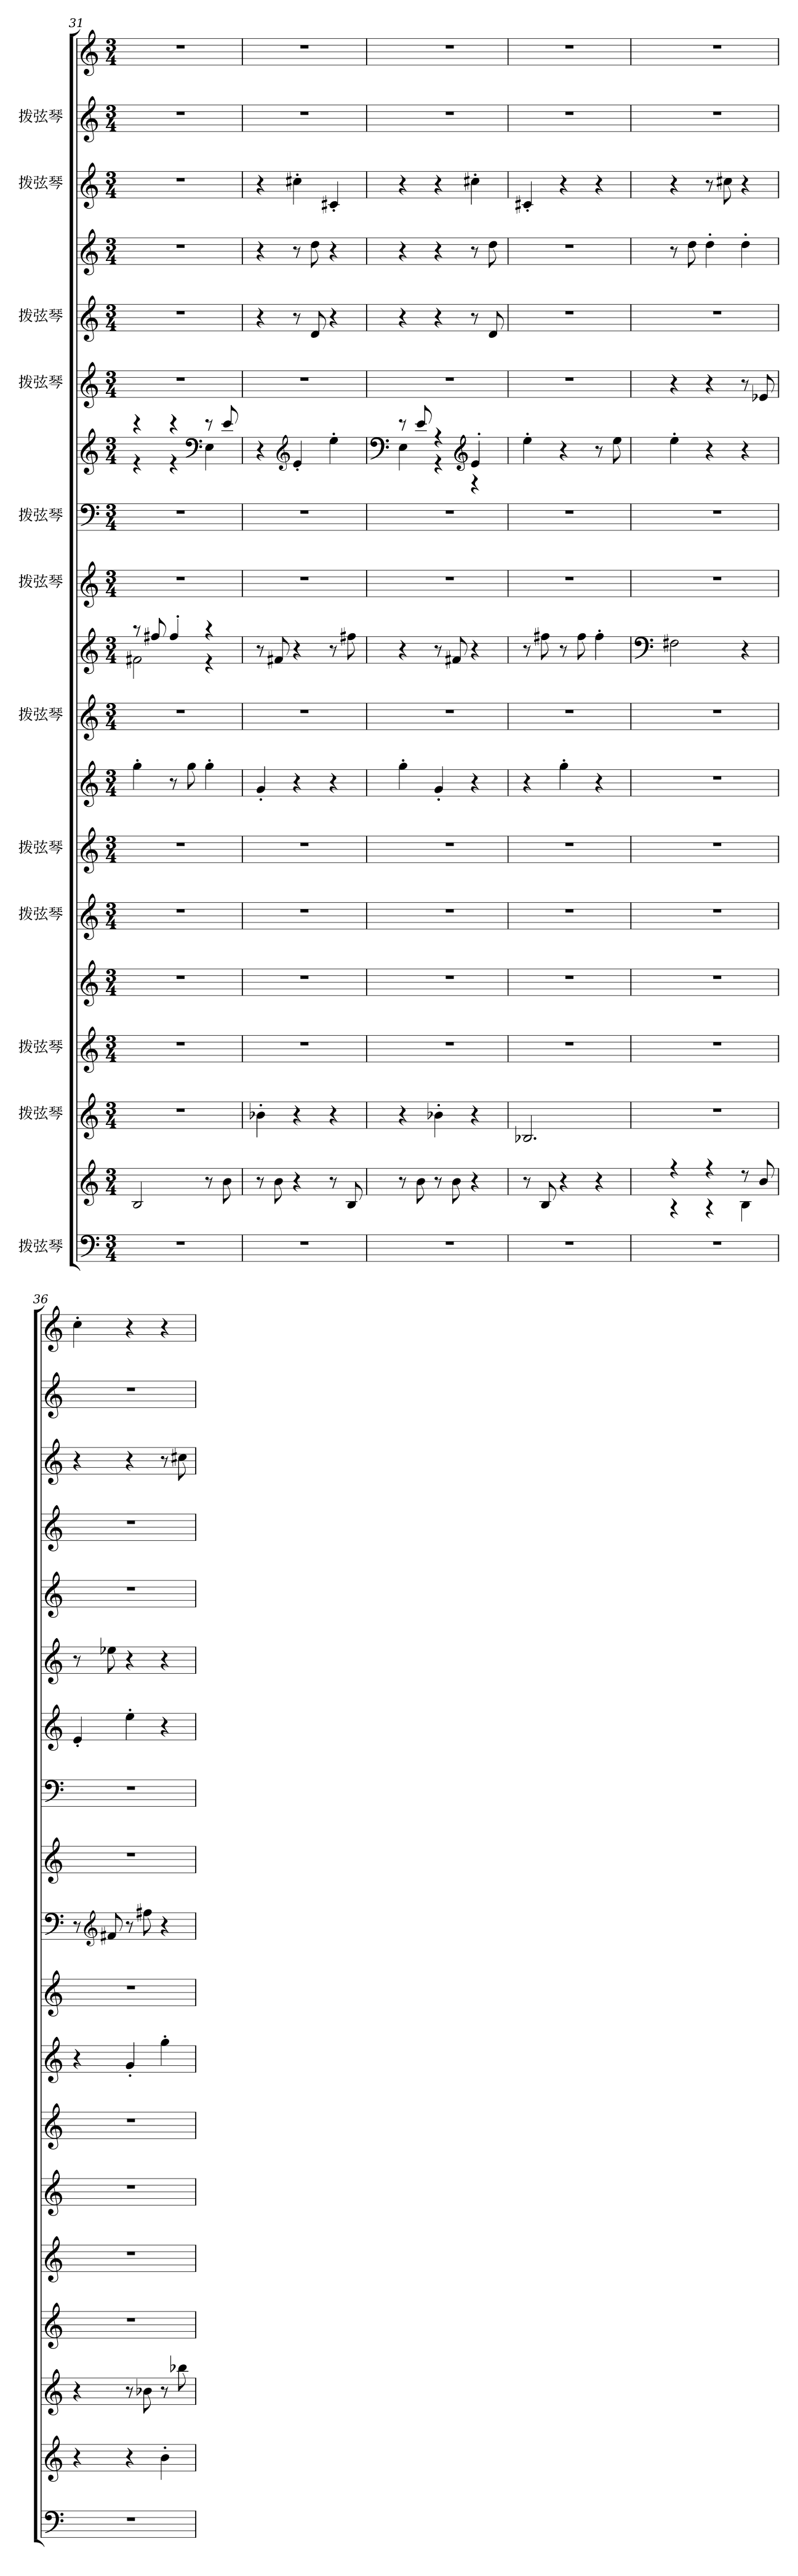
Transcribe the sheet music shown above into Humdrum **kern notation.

**kern	**kern	**kern	**kern	**kern	**kern	**kern	**kern	**kern	**kern	**kern	**kern	**kern	**kern	**kern	**kern	**kern	**kern	**kern
*part12	*part12	*part11	*part10	*part10	*part9	*part8	*part8	*part7	*part7	*part6	*part5	*part5	*part4	*part3	*part3	*part2	*part1	*part1
*staff19	*staff18	*staff17	*staff16	*staff15	*staff14	*staff13	*staff12	*staff11	*staff10	*staff9	*staff8	*staff7	*staff6	*staff5	*staff4	*staff3	*staff2	*staff1
*I"拨弦琴	*	*I"拨弦琴	*I"拨弦琴	*	*I"拨弦琴	*I"拨弦琴	*	*I"拨弦琴	*	*I"拨弦琴	*I"拨弦琴	*	*I"拨弦琴	*I"拨弦琴	*	*I"拨弦琴	*I"拨弦琴	*
!!LO:PB:g=z
*clefF4	*clefG2	*clefG2	*clefG2	*clefG2	*clefG2	*clefG2	*clefG2	*clefG2	*clefG2	*clefG2	*clefF4	*clefG2	*clefG2	*clefG2	*clefG2	*clefG2	*clefG2	*clefG2
*k[]	*k[]	*k[]	*k[]	*k[]	*k[]	*k[]	*k[]	*k[]	*k[]	*k[]	*k[]	*k[]	*k[]	*k[]	*k[]	*k[]	*k[]	*k[]
*M3/4	*M3/4	*M3/4	*M3/4	*M3/4	*M3/4	*M3/4	*M3/4	*M3/4	*M3/4	*M3/4	*M3/4	*M3/4	*M3/4	*M3/4	*M3/4	*M3/4	*M3/4	*M3/4
=31	=31	=31	=31	=31	=31	=31	=31	=31	=31	=31	=31	=31	=31	=31	=31	=31	=31	=31
*	*	*	*	*	*	*	*	*	*^	*	*	*^	*	*	*	*	*	*
2.r	2B/	2.r	2.r	2.r	2.r	2.r	4gg'\	2.r	8r	2f#X\	2.r	2.r	4r	4r	2.r	2.r	2.r	2.r	2.r	2.r
.	.	.	.	.	.	.	.	.	8ff#X/	.	.	.	.	.	.	.	.	.	.	.
.	.	.	.	.	.	.	8r	.	4ff#'/	.	.	.	4r	4r	.	.	.	.	.	.
.	.	.	.	.	.	.	8gg\	.	.	.	.	.	.	.	.	.	.	.	.	.
*	*	*	*	*	*	*	*	*	*	*	*	*	*clefF4	*	*	*	*	*	*	*
.	8r	.	.	.	.	.	4gg'\	.	4r	4r	.	.	8r	4E\	.	.	.	.	.	.
.	8b\	.	.	.	.	.	.	.	.	.	.	.	8e/	.	.	.	.	.	.	.
*	*	*	*	*	*	*	*	*	*v	*v	*	*	*v	*v	*	*	*	*	*	*
=32	=32	=32	=32	=32	=32	=32	=32	=32	=32	=32	=32	=32	=32	=32	=32	=32	=32	=32
2.r	8r	4b-X'\	2.r	2.r	2.r	2.r	4g'/	2.r	8r	2.r	2.r	4r	2.r	4r	4r	4r	2.r	2.r
.	8b\	.	.	.	.	.	.	.	8f#X/	.	.	.	.	.	.	.	.	.
*	*	*	*	*	*	*	*	*	*	*	*	*clefG2	*	*	*	*	*	*
.	4r	4r	.	.	.	.	4r	.	4r	.	.	4e'/	.	8r	8r	4cc#X'\	.	.
.	.	.	.	.	.	.	.	.	.	.	.	.	.	8d/	8dd\	.	.	.
.	8r	4r	.	.	.	.	4r	.	8r	.	.	4ee'\	.	4r	4r	4c#X'/	.	.
.	8B/	.	.	.	.	.	.	.	8ff#X\	.	.	.	.	.	.	.	.	.
=33	=33	=33	=33	=33	=33	=33	=33	=33	=33	=33	=33	=33	=33	=33	=33	=33	=33	=33
*	*	*	*	*	*	*	*	*	*	*	*	*clefF4	*	*	*	*	*	*
*	*	*	*	*	*	*	*	*	*	*	*	*^	*	*	*	*	*	*
2.r	8r	4r	2.r	2.r	2.r	2.r	4gg'\	2.r	4r	2.r	2.r	8r	4E\	2.r	4r	4r	4r	2.r	2.r
.	8b\	.	.	.	.	.	.	.	.	.	.	8e/	.	.	.	.	.	.	.
.	8r	4b-X'\	.	.	.	.	4g'/	.	8r	.	.	4r	4r	.	4r	4r	4r	.	.
.	8b\	.	.	.	.	.	.	.	8f#X/	.	.	.	.	.	.	.	.	.	.
*	*	*	*	*	*	*	*	*	*	*	*	*clefG2	*	*	*	*	*	*	*
.	4r	4r	.	.	.	.	4r	.	4r	.	.	4e'/	4r	.	8r	8r	4cc#X'\	.	.
.	.	.	.	.	.	.	.	.	.	.	.	.	.	.	8d/	8dd\	.	.	.
*	*	*	*	*	*	*	*	*	*	*	*	*v	*v	*	*	*	*	*	*
=34	=34	=34	=34	=34	=34	=34	=34	=34	=34	=34	=34	=34	=34	=34	=34	=34	=34	=34
2.r	8r	2.B-X/	2.r	2.r	2.r	2.r	4r	2.r	8r	2.r	2.r	4ee'\	2.r	2.r	2.r	4c#X'/	2.r	2.r
.	8B/	.	.	.	.	.	.	.	8ff#X\	.	.	.	.	.	.	.	.	.
.	4r	.	.	.	.	.	4gg'\	.	8r	.	.	4r	.	.	.	4r	.	.
.	.	.	.	.	.	.	.	.	8ff#\	.	.	.	.	.	.	.	.	.
.	4r	.	.	.	.	.	4r	.	4ff#'\	.	.	8r	.	.	.	4r	.	.
.	.	.	.	.	.	.	.	.	.	.	.	8ee\	.	.	.	.	.	.
!!LO:PB:g=z
=35	=35	=35	=35	=35	=35	=35	=35	=35	=35	=35	=35	=35	=35	=35	=35	=35	=35	=35
*	*	*	*	*	*	*	*	*	*clefF4	*	*	*	*	*	*	*	*	*
*	*^	*	*	*	*	*	*	*	*	*	*	*	*	*	*	*	*	*
2.r	4r	4r	2.r	2.r	2.r	2.r	2.r	2.r	2.r	2F#X\	2.r	2.r	4ee'\	4r	2.r	8r	4r	2.r	2.r
.	.	.	.	.	.	.	.	.	.	.	.	.	.	.	.	8dd\	.	.	.
.	4r	4r	.	.	.	.	.	.	.	.	.	.	4r	4r	.	4dd'\	8r	.	.
.	.	.	.	.	.	.	.	.	.	.	.	.	.	.	.	.	8cc#X\	.	.
.	8r	4B\	.	.	.	.	.	.	.	4r	.	.	4r	8r	.	4dd'\	4r	.	.
.	8b/	.	.	.	.	.	.	.	.	.	.	.	.	8e-X/	.	.	.	.	.
*	*v	*v	*	*	*	*	*	*	*	*	*	*	*	*	*	*	*	*	*
=36	=36	=36	=36	=36	=36	=36	=36	=36	=36	=36	=36	=36	=36	=36	=36	=36	=36	=36
2.r	4r	4r	2.r	2.r	2.r	2.r	4r	2.r	8r	2.r	2.r	4e'/	8r	2.r	2.r	4r	2.r	4cc'\
*	*	*	*	*	*	*	*	*	*clefG2	*	*	*	*	*	*	*	*	*
.	.	.	.	.	.	.	.	.	8f#X/	.	.	.	8ee-X\	.	.	.	.	.
.	4r	8r	.	.	.	.	4g'/	.	8r	.	.	4ee'\	4r	.	.	4r	.	4r
.	.	8b-X\	.	.	.	.	.	.	8ff#X\	.	.	.	.	.	.	.	.	.
.	4b'\	8r	.	.	.	.	4gg'\	.	4r	.	.	4r	4r	.	.	8r	.	4r
.	.	8bb-X\	.	.	.	.	.	.	.	.	.	.	.	.	.	8cc#X\	.	.
=	=	=	=	=	=	=	=	=	=	=	=	=	=	=	=	=	=	=
*-	*-	*-	*-	*-	*-	*-	*-	*-	*-	*-	*-	*-	*-	*-	*-	*-	*-	*-
